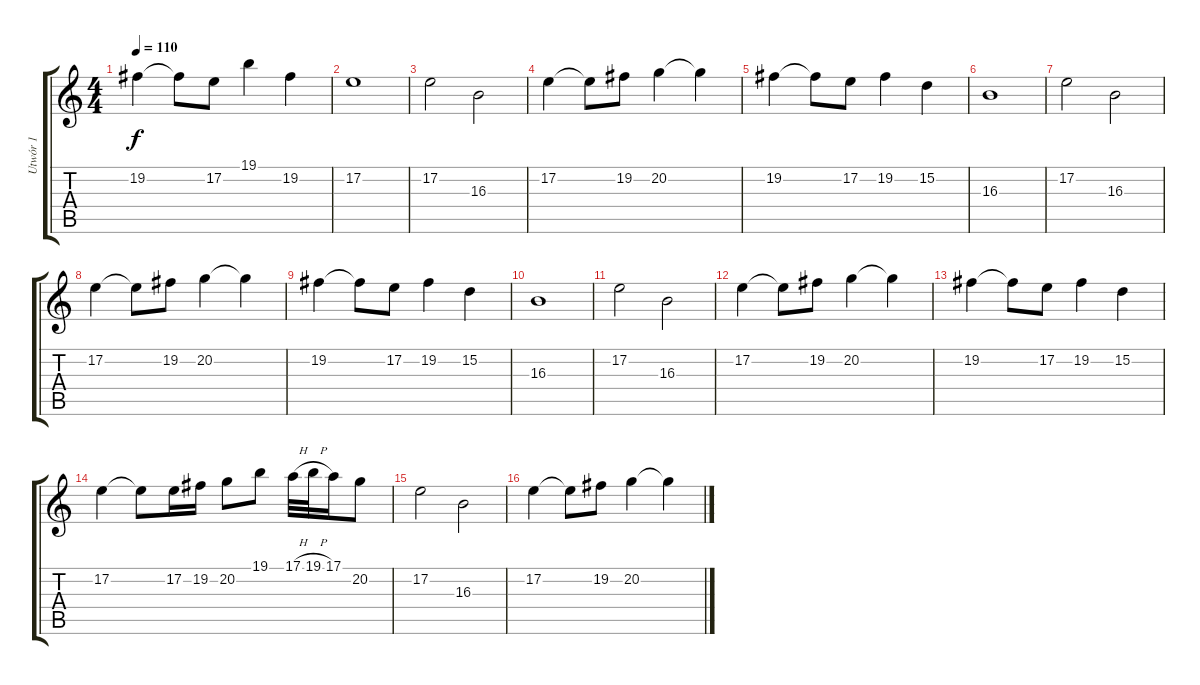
\track ("Utwór 1" "Utwór 1") {instrument piccolo}
\staff {score tabs}
\tuning (E4 B3 G3 D3 A2 E2) {hide}
\ts (4 4)
\tempo 110
\clef g2
\ks c
19.2.4{dy f} 19.2{t}.8 17.2.8 19.1.4 19.2.4 |
17.2.1 |
17.2.2 16.3.2 |
17.2.4 17.2{t}.8 19.2.8 20.2.4 20.2{t}.4 |
19.2.4 19.2{t}.8 17.2.8 19.2.4 15.2.4 |
16.3.1 |
17.2.2 16.3.2 |
17.2.4 17.2{t}.8 19.2.8 20.2.4 20.2{t}.4 |
19.2.4 19.2{t}.8 17.2.8 19.2.4 15.2.4 |
16.3.1 |
17.2.2 16.3.2 |
17.2.4 17.2{t}.8 19.2.8 20.2.4 20.2{t}.4 |
19.2.4 19.2{t}.8 17.2.8 19.2.4 15.2.4 |
17.2.4 17.2{t}.8 17.2.16 19.2.16 20.2.8 19.1.8 17.1{h}.32 19.1{h}.32 17.1.16 20.2.8 |
17.2.2 16.3.2 |
17.2.4 17.2{t}.8 19.2.8 20.2.4 20.2{t}.4
